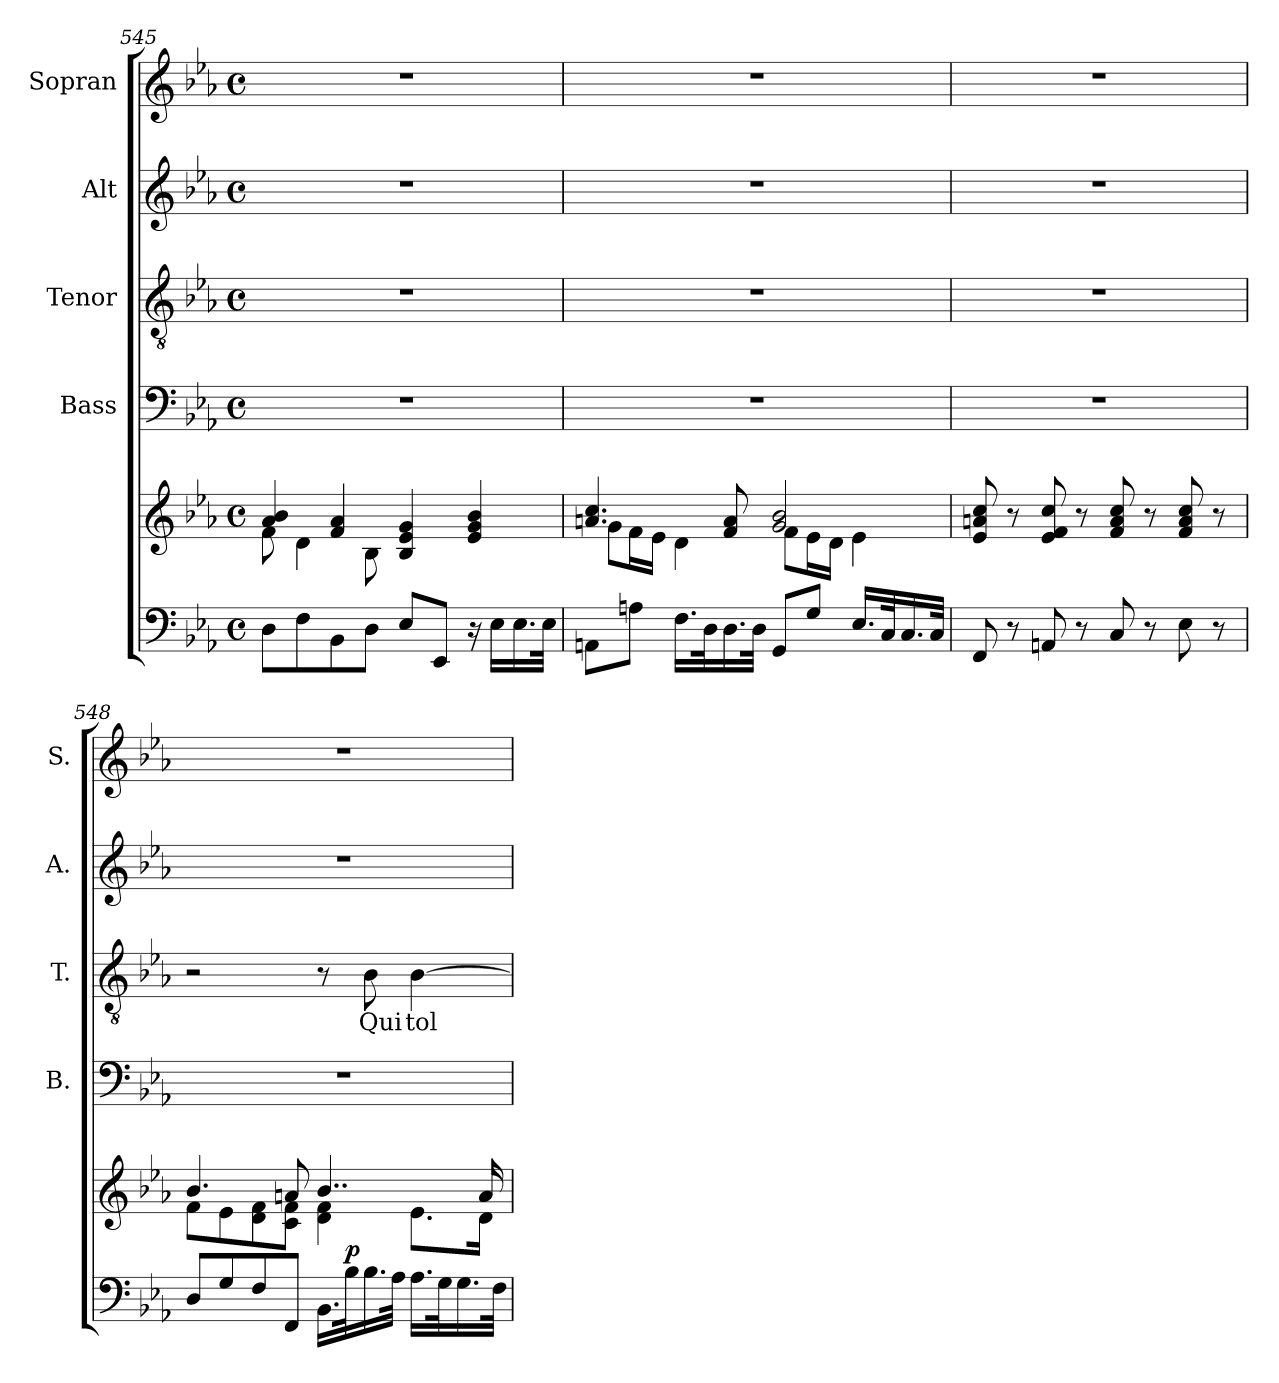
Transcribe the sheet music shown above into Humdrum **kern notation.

**kern	**kern	**dynam	**kern	**kern	**text	**kern	**kern
*part5	*part5	*part5	*part4	*part3	*part3	*part2	*part1
*staff6	*staff5	*staff5/6	*staff4	*staff3	*staff3	*staff2	*staff1
*	*	*	*I"Bass	*I"Tenor	*	*I"Alt	*I"Sopran
*	*	*	*I'B.	*I'T.	*	*I'A.	*I'S.
*clefF4	*clefG2	*	*clefF4	*clefGv2	*	*clefG2	*clefG2
*k[b-e-a-]	*k[b-e-a-]	*	*k[b-e-a-]	*k[b-e-a-]	*	*k[b-e-a-]	*k[b-e-a-]
*E-:	*E-:	*	*E-:	*E-:	*	*E-:	*E-:
*M4/4	*M4/4	*	*M4/4	*M4/4	*	*M4/4	*M4/4
*met(c)	*met(c)	*	*met(c)	*met(c)	*	*met(c)	*met(c)
=545	=545	=545	=545	=545	=545	=545	=545
*	*^	*	*	*	*	*	*
8D\L	4a-/ 4b-/	8f\	.	1r	1r	.	1r	1r
8F\	.	4d\	.	.	.	.	.	.
8BB-\	4f/ 4a-/	.	.	.	.	.	.	.
8D\J	.	8B-\	.	.	.	.	.	.
8E-/L	4B-/ 4e-/ 4g/	2ryy	.	.	.	.	.	.
8EE-/J	.	.	.	.	.	.	.	.
16r	4e-/ 4g/ 4b-/	.	.	.	.	.	.	.
16E-\LL	.	.	.	.	.	.	.	.
16.E-\	.	.	.	.	.	.	.	.
32E-\JJk	.	.	.	.	.	.	.	.
=546	=546	=546	=546	=546	=546	=546	=546	=546
8AAn\L	4.an/ 4.cc/	8g\L	.	1r	1r	.	1r	1r
8An\J	.	16f\L	.	.	.	.	.	.
.	.	16e-\JJ	.	.	.	.	.	.
16.F\LL	.	4d\	.	.	.	.	.	.
32D\k	.	.	.	.	.	.	.	.
16.D\	8f/ 8a/	.	.	.	.	.	.	.
32D\JJk	.	.	.	.	.	.	.	.
8GG/L	2g/ 2b-/	8f\L	.	.	.	.	.	.
8G/J	.	16e-\L	.	.	.	.	.	.
.	.	16d\JJ	.	.	.	.	.	.
16.E-/LL	.	4e-\	.	.	.	.	.	.
32C/k	.	.	.	.	.	.	.	.
16.C/	.	.	.	.	.	.	.	.
32C/JJk	.	.	.	.	.	.	.	.
*	*v	*v	*	*	*	*	*	*
!!LO:LB:g=z
=547	=547	=547	=547	=547	=547	=547	=547
8FF/	8e-/ 8an/ 8cc/	.	1r	1r	.	1r	1r
8r	8r	.	.	.	.	.	.
8AAn/	8e-/ 8f/ 8cc/	.	.	.	.	.	.
8r	8r	.	.	.	.	.	.
8C/	8f/ 8a/ 8cc/	.	.	.	.	.	.
8r	8r	.	.	.	.	.	.
8E-\	8f/ 8a/ 8cc/	.	.	.	.	.	.
8r	8r	.	.	.	.	.	.
=548	=548	=548	=548	=548	=548	=548	=548
*	*^	*	*	*	*	*	*
8D/L	4.b-/	8f\L	.	1r	2r	.	1r	1r
8G/	.	8e-\	.	.	.	.	.	.
8F/	.	8d\ 8f\	.	.	.	.	.	.
8FF/J	8an/	8c\ 8f\J	.	.	.	.	.	.
16.BB-\LL	4..b-/	4d\ 4f\	.	.	8r	.	.	.
!	!	!	!LO:DY:a=2	!	!	!	!	!
32B-\k	.	.	p	.	.	.	.	.
!	!	!	!	!	!	!LO:LY:b	!	!
16.B-\	.	.	.	.	8B-\	Qui	.	.
32A-\JJk	.	.	.	.	.	.	.	.
!	!	!	!	!	!	!LO:LY:b	!	!
16.A-\LL	.	8.e-\L	.	.	[4B-\	tol-	.	.
32G\k	.	.	.	.	.	.	.	.
16.G\	.	.	.	.	.	.	.	.
.	16a/	16d\Jk	.	.	.	.	.	.
32F\JJk	.	.	.	.	.	.	.	.
*	*v	*v	*	*	*	*	*	*
=	=	=	=	=	=	=	=
*-	*-	*-	*-	*-	*-	*-	*-
